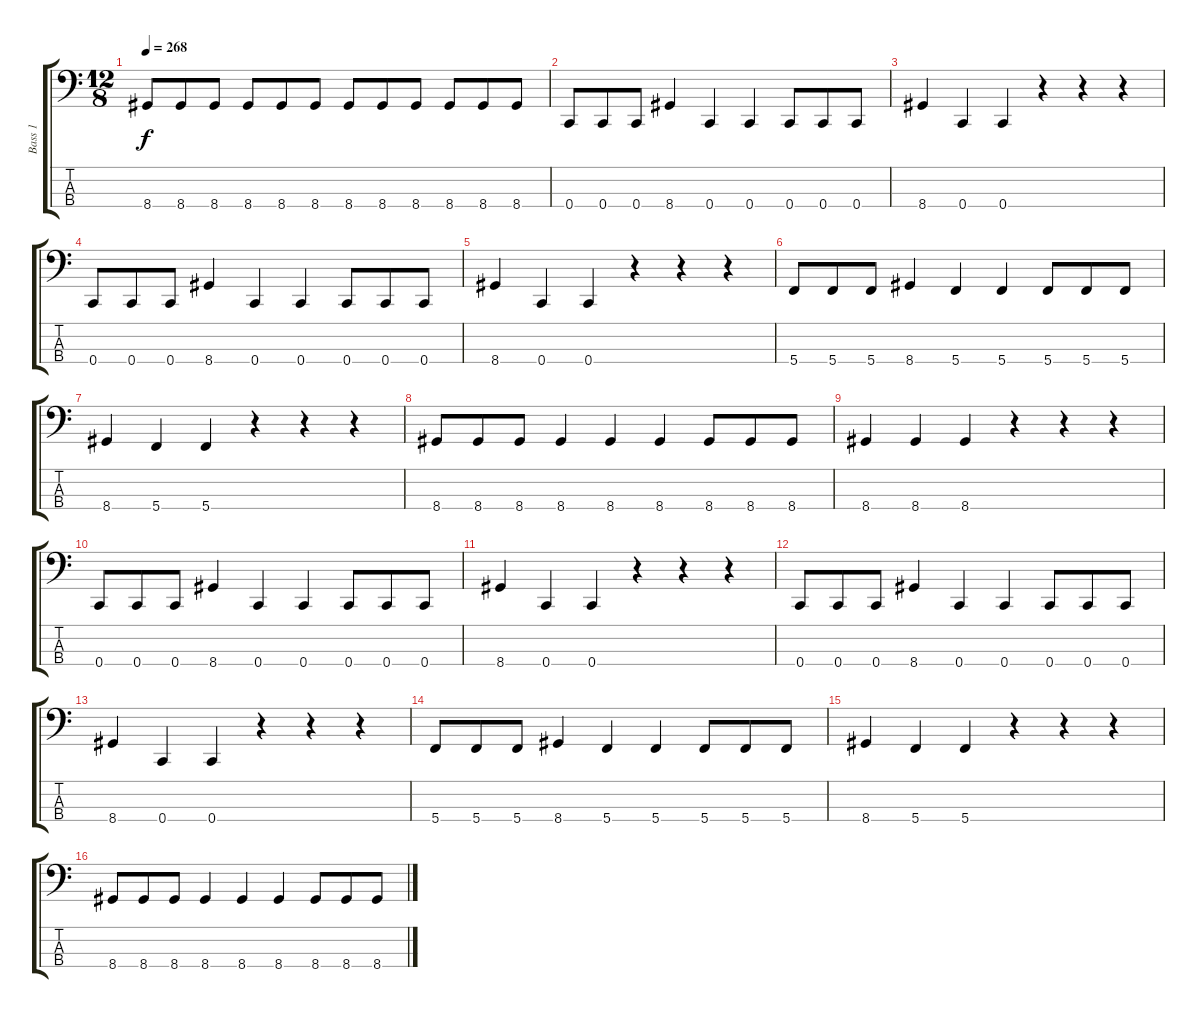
\track ("Bass 1" "Bass 1") {instrument electricbasspick}
\staff {score tabs}
\tuning (F2 C2 G1 C1) {hide}
\ts (12 8)
\tempo 268
\clef f4
\ks c
8.4.8{dy f} 8.4.8 8.4.8 8.4.8 8.4.8 8.4.8 8.4.8 8.4.8 8.4.8 8.4.8 8.4.8 8.4.8 |
0.4.8 0.4.8 0.4.8 8.4.4 0.4.4 0.4.4 0.4.8 0.4.8 0.4.8 |
8.4.4 0.4.4 0.4.4 r.4 r.4 r.4 |
0.4.8 0.4.8 0.4.8 8.4.4 0.4.4 0.4.4 0.4.8 0.4.8 0.4.8 |
8.4.4 0.4.4 0.4.4 r.4 r.4 r.4 |
5.4.8 5.4.8 5.4.8 8.4.4 5.4.4 5.4.4 5.4.8 5.4.8 5.4.8 |
8.4.4 5.4.4 5.4.4 r.4 r.4 r.4 |
8.4.8 8.4.8 8.4.8 8.4.4 8.4.4 8.4.4 8.4.8 8.4.8 8.4.8 |
8.4.4 8.4.4 8.4.4 r.4 r.4 r.4 |
0.4.8 0.4.8 0.4.8 8.4.4 0.4.4 0.4.4 0.4.8 0.4.8 0.4.8 |
8.4.4 0.4.4 0.4.4 r.4 r.4 r.4 |
0.4.8 0.4.8 0.4.8 8.4.4 0.4.4 0.4.4 0.4.8 0.4.8 0.4.8 |
8.4.4 0.4.4 0.4.4 r.4 r.4 r.4 |
5.4.8 5.4.8 5.4.8 8.4.4 5.4.4 5.4.4 5.4.8 5.4.8 5.4.8 |
8.4.4 5.4.4 5.4.4 r.4 r.4 r.4 |
8.4.8 8.4.8 8.4.8 8.4.4 8.4.4 8.4.4 8.4.8 8.4.8 8.4.8
